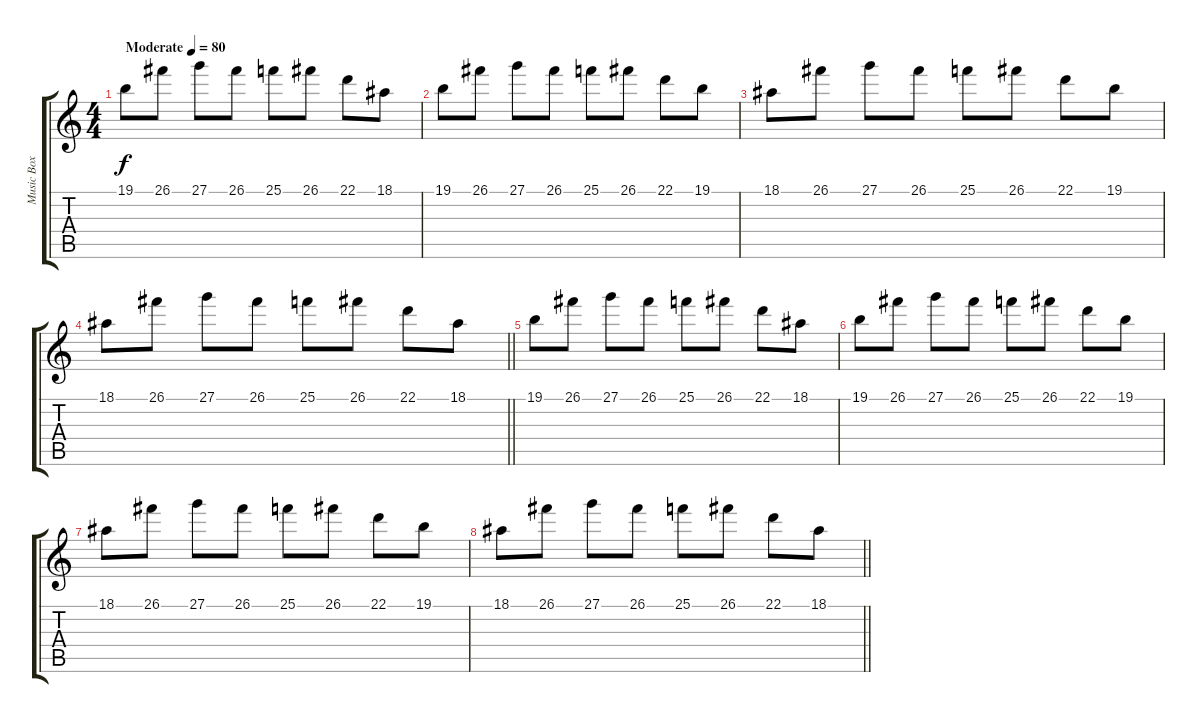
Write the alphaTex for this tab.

\track ("Music Box" "Music Box") {instrument vibraphone}
\staff {score tabs}
\tuning (E4 B3 G3 D3 A2 E2) {hide}
\ts (4 4)
\tempo (80 "Moderate")
\clef g2
\ks c
19.1.8{dy f instrument vibraphone} 26.1.8 27.1.8 26.1.8 25.1.8 26.1.8 22.1.8 18.1.8 |
19.1.8 26.1.8 27.1.8 26.1.8 25.1.8 26.1.8 22.1.8 19.1.8 |
18.1.8 26.1.8 27.1.8 26.1.8 25.1.8 26.1.8 22.1.8 19.1.8 |
\barLineRight lightlight
18.1.8 26.1.8 27.1.8 26.1.8 25.1.8 26.1.8 22.1.8 18.1.8 |
19.1.8 26.1.8 27.1.8 26.1.8 25.1.8 26.1.8 22.1.8 18.1.8 |
19.1.8 26.1.8 27.1.8 26.1.8 25.1.8 26.1.8 22.1.8 19.1.8 |
18.1.8 26.1.8 27.1.8 26.1.8 25.1.8 26.1.8 22.1.8 19.1.8 |
\barLineRight lightlight
18.1.8 26.1.8 27.1.8 26.1.8 25.1.8 26.1.8 22.1.8 18.1.8
